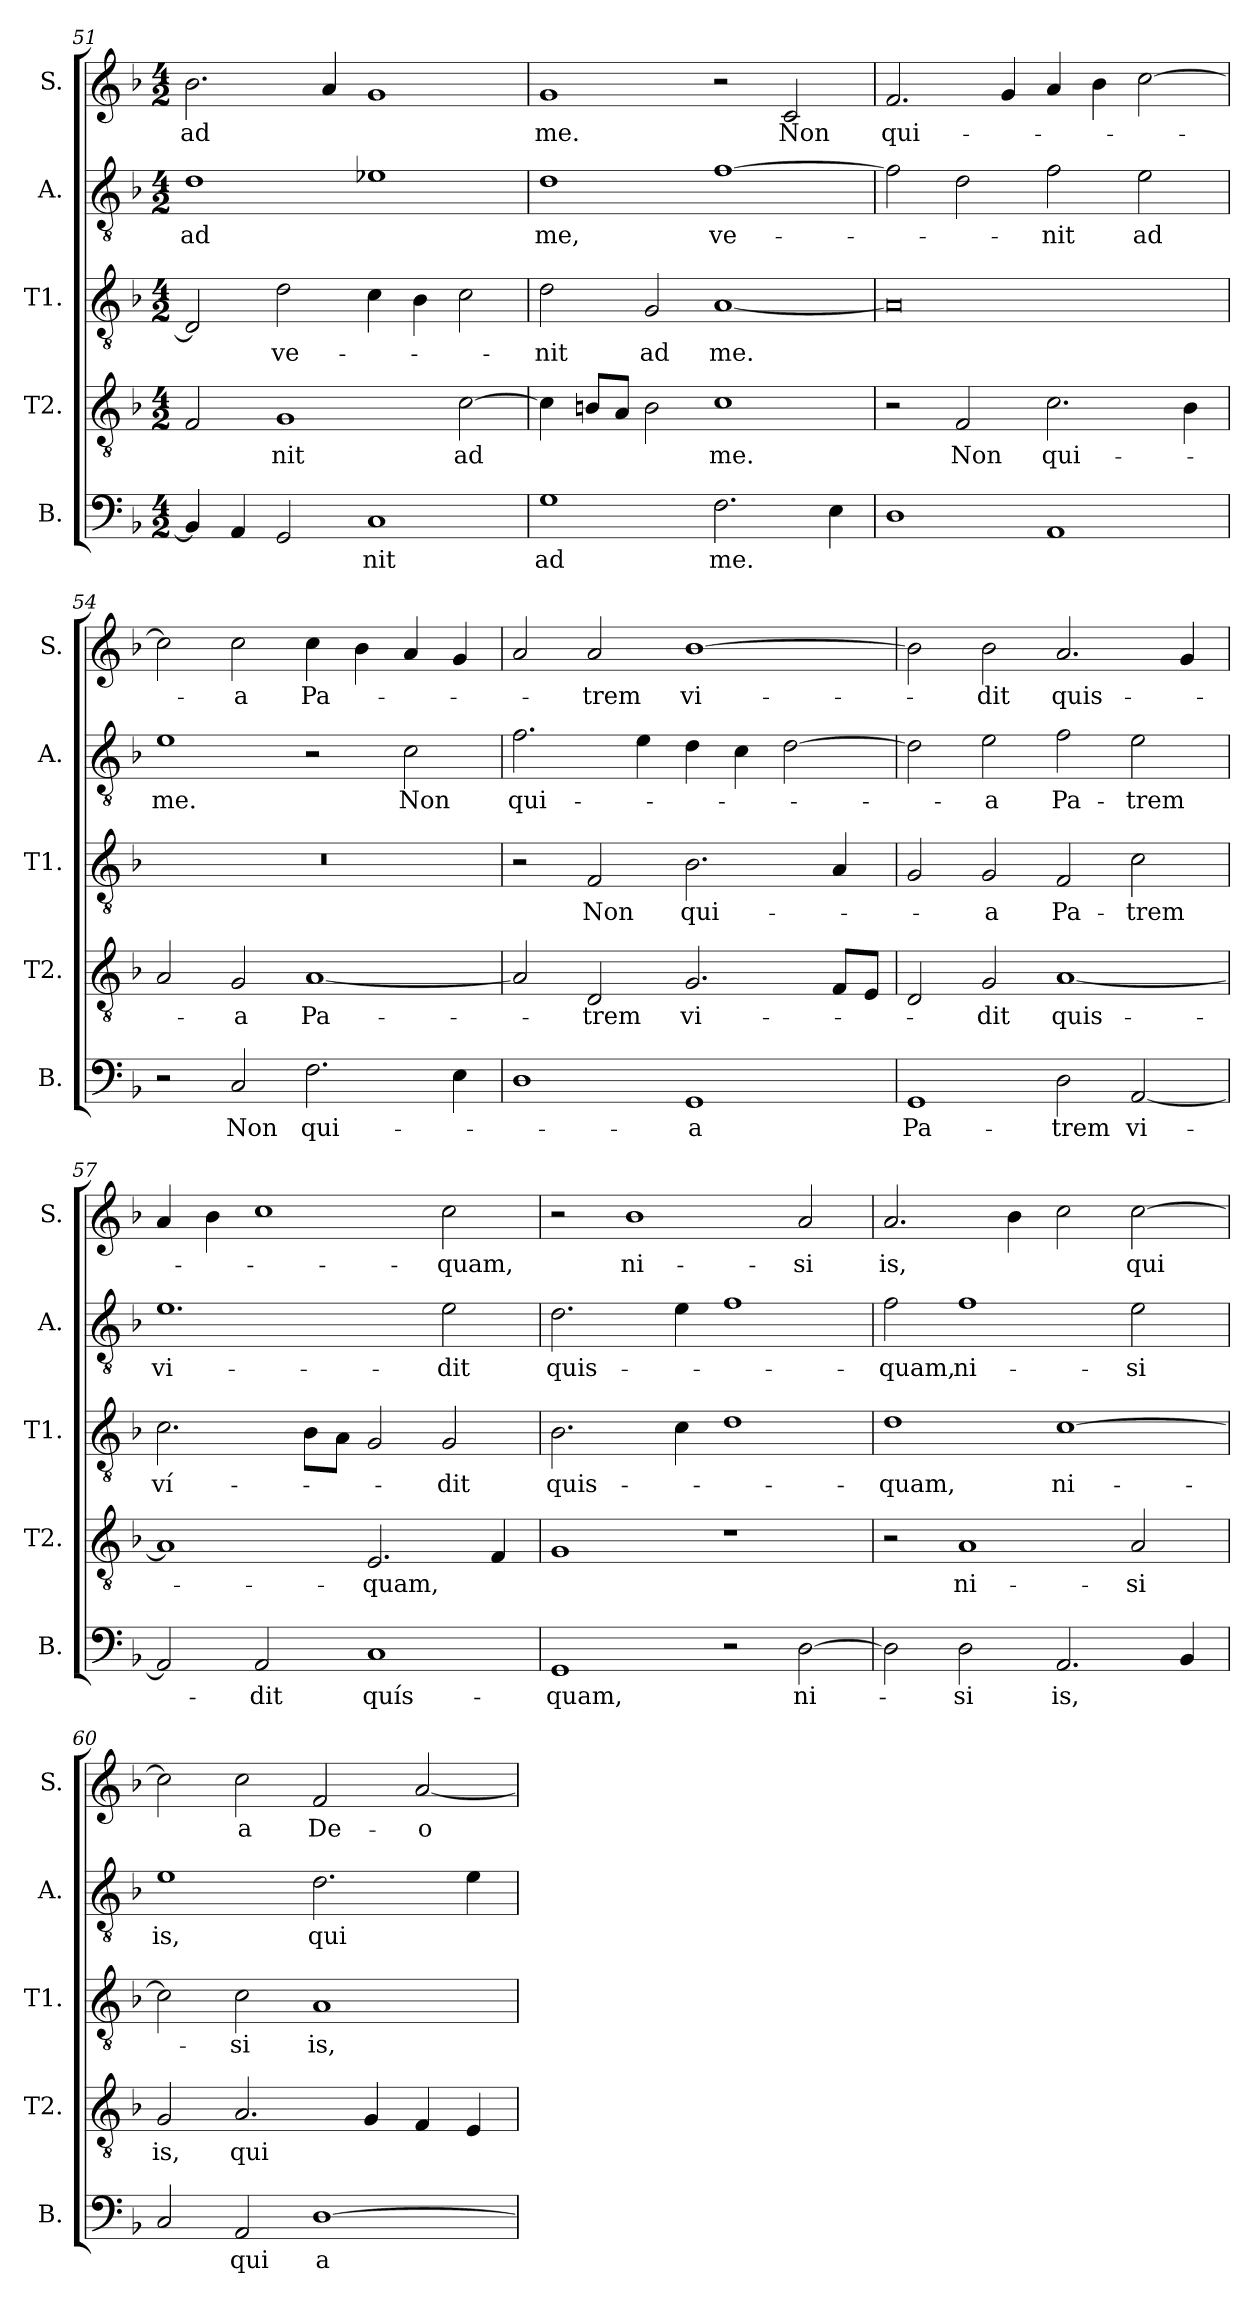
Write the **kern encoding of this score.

**kern	**text	**kern	**text	**kern	**text	**kern	**text	**kern	**text
*part5	*part5	*part4	*part4	*part3	*part3	*part2	*part2	*part1	*part1
*staff5	*staff5	*staff4	*staff4	*staff3	*staff3	*staff2	*staff2	*staff1	*staff1
*I"B.	*	*I"T2.	*	*I"T1.	*	*I"A.	*	*I"S.	*
*I'B.	*	*I'T2.	*	*I'T1.	*	*I'A.	*	*I'S.	*
*clefF4	*	*clefGv2	*	*clefGv2	*	*clefGv2	*	*clefG2	*
*k[b-]	*	*k[b-]	*	*k[b-]	*	*k[b-]	*	*k[b-]	*
*F:	*	*F:	*	*F:	*	*F:	*	*F:	*
*M4/2	*	*M4/2	*	*M4/2	*	*M4/2	*	*M4/2	*
=51	=51	=51	=51	=51	=51	=51	=51	=51	=51
!	!	!	!	!	!	!	!LO:LY:b	!	!LO:LY:b
4BB-/]	.	2F/	.	2D/]	.	1d	ad	2.b-\	ad
4AA/	.	.	.	.	.	.	.	.	.
!	!	!	!LO:LY:b	!	!LO:LY:b	!	!	!	!
2GG/	.	1G	-nit	2d\	ve-	.	.	.	.
.	.	.	.	.	.	.	.	4a/	.
!	!LO:LY:b	!	!	!	!	!	!	!	!
1C	-nit	.	.	4c\	.	1e-X	.	1g	.
.	.	.	.	4B-\	.	.	.	.	.
!	!	!	!LO:LY:b	!	!	!	!	!	!
.	.	[2c\	ad	2c\	.	.	.	.	.
!!LO:LB:g=z
=52	=52	=52	=52	=52	=52	=52	=52	=52	=52
!	!LO:LY:b	!	!	!	!LO:LY:b	!	!LO:LY:b	!	!LO:LY:b
1G	ad	4c\]	.	2d\	-nit	1d	me,	1g	me.
.	.	8Bn/L	.	.	.	.	.	.	.
.	.	8A/J	.	.	.	.	.	.	.
!	!	!	!	!	!LO:LY:b	!	!	!	!
.	.	2B\	.	2G/	ad	.	.	.	.
!	!LO:LY:b	!	!LO:LY:b	!	!LO:LY:b	!	!LO:LY:b	!	!
2.F\	me.	1c	me.	[1A	me.	[1f	ve-	2r	.
!	!	!	!	!	!	!	!	!	!LO:LY:b
.	.	.	.	.	.	.	.	2c/	Non
4E\	.	.	.	.	.	.	.	.	.
=53	=53	=53	=53	=53	=53	=53	=53	=53	=53
!	!	!	!	!	!	!	!	!	!LO:LY:b
1D	.	2r	.	0A]	.	2f\]	.	2.f/	qui-
!	!	!	!LO:LY:b	!	!	!	!	!	!
.	.	2F/	Non	.	.	2d\	.	.	.
.	.	.	.	.	.	.	.	4g/	.
!	!	!	!LO:LY:b	!	!	!	!LO:LY:b	!	!
1AA	.	2.c\	qui-	.	.	2f\	-nit	4a/	.
.	.	.	.	.	.	.	.	4b-\	.
!	!	!	!	!	!	!	!LO:LY:b	!	!
.	.	.	.	.	.	2e\	ad	[2cc\	.
.	.	4B-\	.	.	.	.	.	.	.
=54	=54	=54	=54	=54	=54	=54	=54	=54	=54
!	!	!	!	!	!	!	!LO:LY:b	!	!
2r	.	2A/	.	0r	.	1e	me.	2cc\]	.
!	!LO:LY:b	!	!LO:LY:b	!	!	!	!	!	!LO:LY:b
2C/	Non	2G/	-a	.	.	.	.	2cc\	-a
!	!LO:LY:b	!	!LO:LY:b	!	!	!	!	!	!LO:LY:b
2.F\	qui-	[1A	Pa-	.	.	2r	.	4cc\	Pa-
.	.	.	.	.	.	.	.	4b-\	.
!	!	!	!	!	!	!	!LO:LY:b	!	!
.	.	.	.	.	.	2c\	Non	4a/	.
4E\	.	.	.	.	.	.	.	4g/	.
=55	=55	=55	=55	=55	=55	=55	=55	=55	=55
!	!	!	!	!	!	!	!LO:LY:b	!	!
1D	.	2A/]	.	2r	.	2.f\	qui-	2a/	.
!	!	!	!LO:LY:b	!	!LO:LY:b	!	!	!	!LO:LY:b
.	.	2D/	-trem	2F/	Non	.	.	2a/	-trem
.	.	.	.	.	.	4e\	.	.	.
!	!LO:LY:b	!	!LO:LY:b	!	!LO:LY:b	!	!	!	!LO:LY:b
1GG	-a	2.G/	vi-	2.B-\	qui-	4d\	.	[1b-	vi-
.	.	.	.	.	.	4c\	.	.	.
.	.	.	.	.	.	[2d\	.	.	.
.	.	8F/L	.	4A/	.	.	.	.	.
.	.	8E/J	.	.	.	.	.	.	.
!!LO:PB:g=z
=56	=56	=56	=56	=56	=56	=56	=56	=56	=56
!	!LO:LY:b	!	!	!	!	!	!	!	!
1GG	Pa-	2D/	.	2G/	.	2d\]	.	2b-\]	.
!	!	!	!LO:LY:b	!	!LO:LY:b	!	!LO:LY:b	!	!LO:LY:b
.	.	2G/	-dit	2G/	-a	2e\	-a	2b-\	-dit
!	!LO:LY:b	!	!LO:LY:b	!	!LO:LY:b	!	!LO:LY:b	!	!LO:LY:b
2D\	-trem	[1A	quis-	2F/	Pa-	2f\	Pa-	2.a/	quis-
!	!LO:LY:b	!	!	!	!LO:LY:b	!	!LO:LY:b	!	!
[2AA/	vi-	.	.	2c\	-trem	2e\	-trem	.	.
.	.	.	.	.	.	.	.	4g/	.
=57	=57	=57	=57	=57	=57	=57	=57	=57	=57
!	!	!	!	!	!LO:LY:b	!	!LO:LY:b	!	!
2AA/]	.	1A]	.	2.c\	ví-	1.e	vi-	4a/	.
.	.	.	.	.	.	.	.	4b-\	.
!	!LO:LY:b	!	!	!	!	!	!	!	!
2AA/	-dit	.	.	.	.	.	.	1cc	.
.	.	.	.	8B-\L	.	.	.	.	.
.	.	.	.	8A\J	.	.	.	.	.
!	!LO:LY:b	!	!LO:LY:b	!	!	!	!	!	!
1C	quís-	2.E/	-quam,	2G/	.	.	.	.	.
!	!	!	!	!	!LO:LY:b	!	!LO:LY:b	!	!LO:LY:b
.	.	.	.	2G/	-dit	2e\	-dit	2cc\	-quam,
.	.	4F/	.	.	.	.	.	.	.
=58	=58	=58	=58	=58	=58	=58	=58	=58	=58
!	!LO:LY:b	!	!	!	!LO:LY:b	!	!LO:LY:b	!	!
1GG	-quam,	1G	.	2.B-\	quis-	2.d\	quis-	2r	.
!	!	!	!	!	!	!	!	!	!LO:LY:b
.	.	.	.	.	.	.	.	1b-	ni-
.	.	.	.	4c\	.	4e\	.	.	.
2r	.	1r	.	1d	.	1f	.	.	.
!	!LO:LY:b	!	!	!	!	!	!	!	!LO:LY:b
[2D\	ni-	.	.	.	.	.	.	2a/	-si
=59	=59	=59	=59	=59	=59	=59	=59	=59	=59
!	!	!	!	!	!LO:LY:b	!	!LO:LY:b	!	!LO:LY:b
2D\]	.	2r	.	1d	-quam,	2f\	-quam,	2.a/	is,
!	!LO:LY:b	!	!LO:LY:b	!	!	!	!LO:LY:b	!	!
2D\	-si	1A	ni-	.	.	1f	ni-	.	.
.	.	.	.	.	.	.	.	4b-\	.
!	!LO:LY:b	!	!	!	!LO:LY:b	!	!	!	!
2.AA/	is,	.	.	[1c	ni-	.	.	2cc\	.
!	!	!	!LO:LY:b	!	!	!	!LO:LY:b	!	!LO:LY:b
.	.	2A/	-si	.	.	2e\	-si	[2cc\	qui
4BB-/	.	.	.	.	.	.	.	.	.
!!LO:LB:g=z
=60	=60	=60	=60	=60	=60	=60	=60	=60	=60
!	!	!	!LO:LY:b	!	!	!	!LO:LY:b	!	!
2C/	.	2G/	is,	2c\]	.	1e	is,	2cc\]	.
!	!LO:LY:b	!	!LO:LY:b	!	!LO:LY:b	!	!	!	!LO:LY:b
2AA/	qui	2.A/	qui	2c\	-si	.	.	2cc\	a
!	!LO:LY:b	!	!	!	!LO:LY:b	!	!LO:LY:b	!	!LO:LY:b
[1D	a	.	.	1A	is,	2.d\	qui	2f/	De-
.	.	4G/	.	.	.	.	.	.	.
!	!	!	!	!	!	!	!	!	!LO:LY:b
.	.	4F/	.	.	.	.	.	[2a/	-o
.	.	4E/	.	.	.	4e\	.	.	.
=	=	=	=	=	=	=	=	=	=
*-	*-	*-	*-	*-	*-	*-	*-	*-	*-
